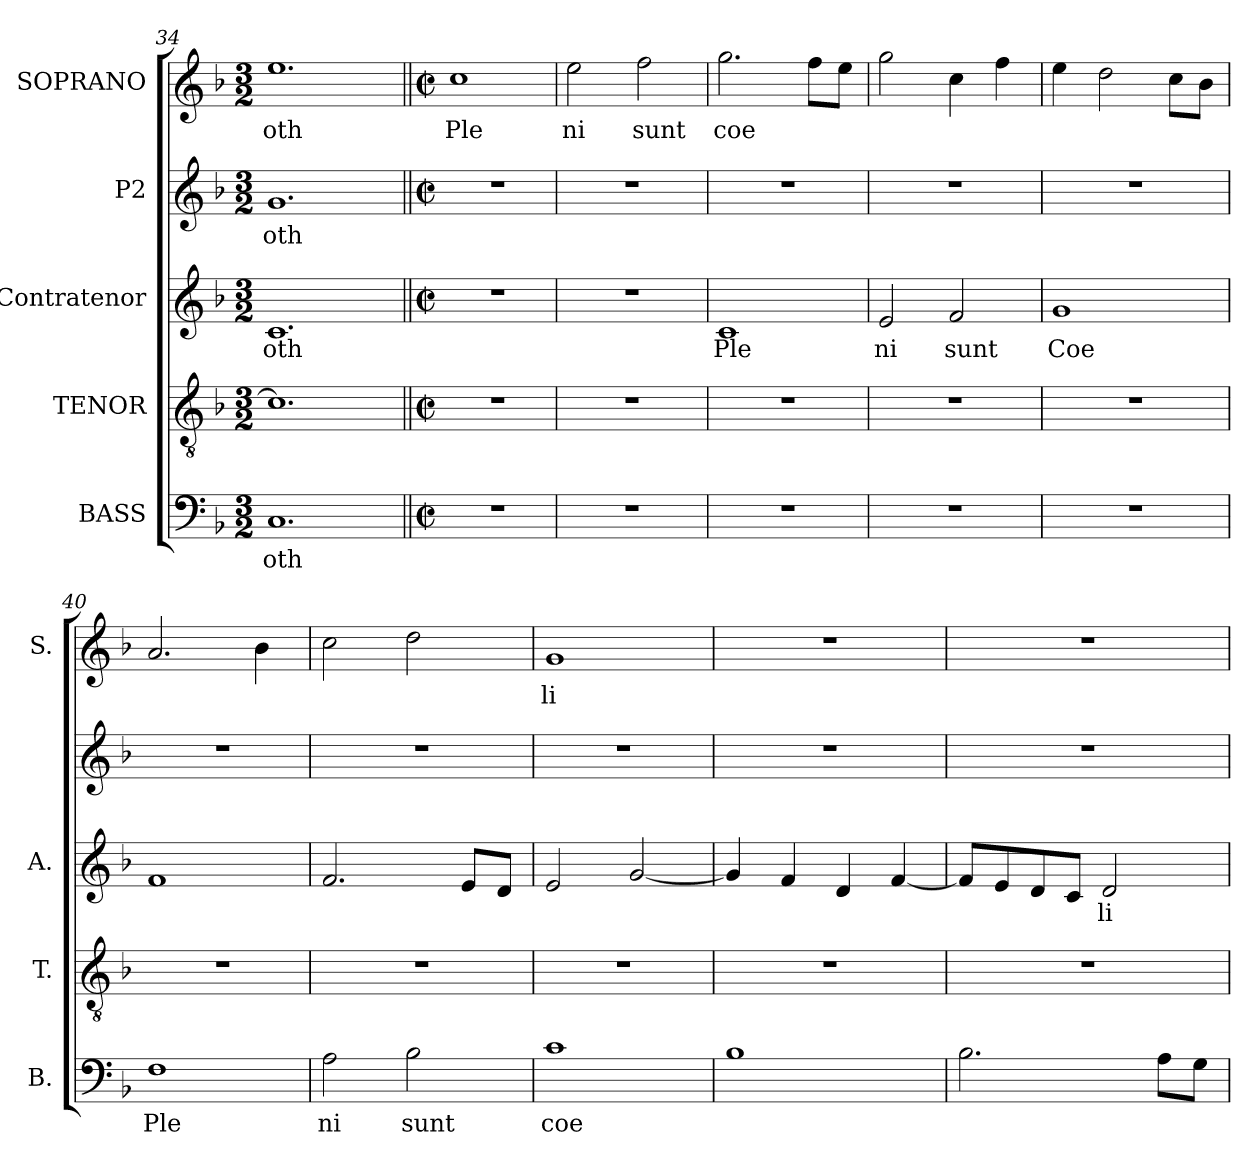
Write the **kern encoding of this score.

**kern	**text	**kern	**kern	**text	**kern	**text	**kern	**text
*part5	*part5	*part4	*part3	*part3	*part2	*part2	*part1	*part1
*staff5	*staff5	*staff4	*staff3	*staff3	*staff2	*staff2	*staff1	*staff1
*I"BASS	*	*I"TENOR	*I"Contratenor	*	*I"P2	*	*I"SOPRANO	*
*I'B.	*	*I'T.	*I'A.	*	*	*	*I'S.	*
*clefF4	*	*clefGv2	*clefG2	*	*clefG2	*	*clefG2	*
*	*	*ITrd7c12	*	*	*	*	*	*
*k[b-]	*	*k[b-]	*k[b-]	*	*k[b-]	*	*k[b-]	*
*F:	*	*F:	*F:	*	*F:	*	*F:	*
*M3/2	*	*M3/2	*M3/2	*	*M3/2	*	*M3/2	*
=34	=34	=34	=34	=34	=34	=34	=34	=34
!	!LO:LY:b:color=#000000	!	!	!	!	!	!	!
!	!	!	!	!LO:LY:b:color=#000000	!	!	!	!
!	!	!	!	!	!	!LO:LY:b:color=#000000	!	!
!	!	!	!	!	!	!	!	!LO:LY:b:color=#000000
1.Ci	oth	1.Ci]	1.ci	oth	1.gi	oth	1.eei	oth
!!LO:LB:g=z
=35||	=35||	=35||	=35||	=35||	=35||	=35||	=35||	=35||
*M2/2	*	*M2/2	*M2/2	*	*M2/2	*	*M2/2	*
*met(c|)	*	*met(c|)	*met(c|)	*	*met(c|)	*	*met(c|)	*
!	!	!	!	!	!	!	!	!LO:LY:b:color=#000000
1r	.	1r	1r	.	1r	.	1cci	Ple
=36	=36	=36	=36	=36	=36	=36	=36	=36
!	!	!	!	!	!	!	!	!LO:LY:b:color=#000000
1r	.	1r	1r	.	1r	.	2eei\	ni
!	!	!	!	!	!	!	!	!LO:LY:b:color=#000000
.	.	.	.	.	.	.	2ffi\	sunt
=37	=37	=37	=37	=37	=37	=37	=37	=37
!	!	!	!	!LO:LY:b:color=#000000	!	!	!	!
!	!	!	!	!	!	!	!	!LO:LY:b:color=#000000
1r	.	1r	1ci	Ple	1r	.	2.ggi\	coe
.	.	.	.	.	.	.	8ffi\L	.
.	.	.	.	.	.	.	8eei\J	.
=38	=38	=38	=38	=38	=38	=38	=38	=38
!	!	!	!	!LO:LY:b:color=#000000	!	!	!	!
1r	.	1r	2ei/	ni	1r	.	2ggi\	.
!	!	!	!	!LO:LY:b:color=#000000	!	!	!	!
.	.	.	2fi/	sunt	.	.	4cci\	.
.	.	.	.	.	.	.	4ffi\	.
=39	=39	=39	=39	=39	=39	=39	=39	=39
!	!	!	!	!LO:LY:b:color=#000000	!	!	!	!
1r	.	1r	1gi	Coe	1r	.	4eei\	.
.	.	.	.	.	.	.	2ddi\	.
.	.	.	.	.	.	.	8cci\L	.
.	.	.	.	.	.	.	8b-i\J	.
=40	=40	=40	=40	=40	=40	=40	=40	=40
!	!LO:LY:b:color=#000000	!	!	!	!	!	!	!
1Fi	Ple	1r	1fi	.	1r	.	2.ai/	.
.	.	.	.	.	.	.	4b-i\	.
=41	=41	=41	=41	=41	=41	=41	=41	=41
!	!LO:LY:b:color=#000000	!	!	!	!	!	!	!
2Ai\	ni	1r	2.fi/	.	1r	.	2cci\	.
!	!LO:LY:b:color=#000000	!	!	!	!	!	!	!
2B-i\	sunt	.	.	.	.	.	2ddi\	.
.	.	.	8ei/L	.	.	.	.	.
.	.	.	8di/J	.	.	.	.	.
!!LO:PB:g=z
=42	=42	=42	=42	=42	=42	=42	=42	=42
!	!LO:LY:b:color=#000000	!	!	!	!	!	!	!
!	!	!	!	!	!	!	!	!LO:LY:b:color=#000000
1ci	coe	1r	2ei/	.	1r	.	1gi	li
.	.	.	[2gi/	.	.	.	.	.
=43	=43	=43	=43	=43	=43	=43	=43	=43
1B-i	.	1r	4gi/]	.	1r	.	1r	.
.	.	.	4fi/	.	.	.	.	.
.	.	.	4di/	.	.	.	.	.
.	.	.	[4fi/	.	.	.	.	.
=44	=44	=44	=44	=44	=44	=44	=44	=44
2.B-i\	.	1r	8fi/L]	.	1r	.	1r	.
.	.	.	8ei/	.	.	.	.	.
.	.	.	8di/	.	.	.	.	.
.	.	.	8ci/J	.	.	.	.	.
!	!	!	!	!LO:LY:b:color=#000000	!	!	!	!
.	.	.	2di/	li	.	.	.	.
8Ai\L	.	.	.	.	.	.	.	.
8Gi\J	.	.	.	.	.	.	.	.
=	=	=	=	=	=	=	=	=
*-	*-	*-	*-	*-	*-	*-	*-	*-
